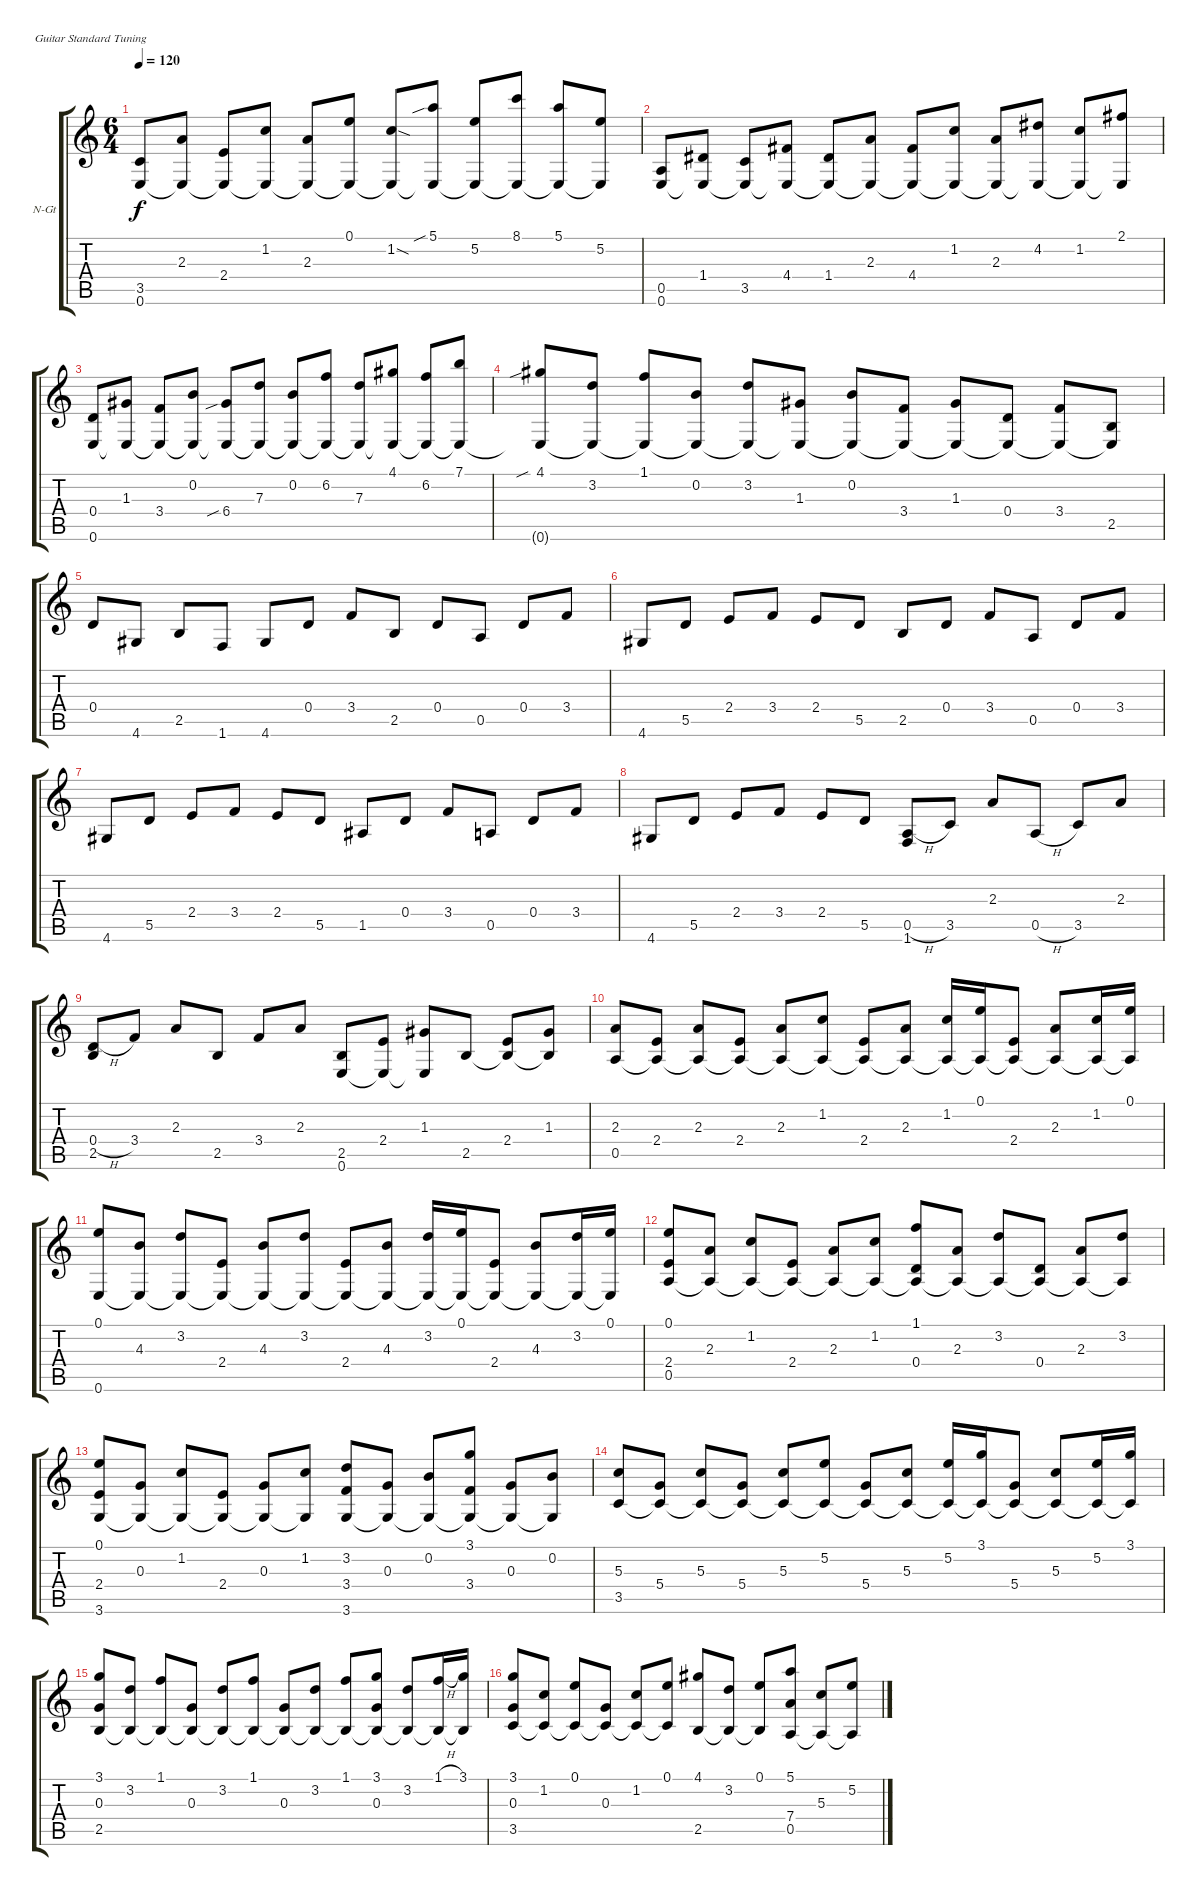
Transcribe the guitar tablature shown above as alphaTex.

\defaultSystemsLayout 4
\bracketExtendMode groupsimilarinstruments
\firstSystemTrackNameOrientation horizontal
\otherSystemsTrackNameOrientation horizontal
\track ("Nylon Guitar" "N-Gt") {instrument acousticguitarnylon}
\staff {score tabs}
\tuning (E4 B3 G3 D3 A2 E2)
\ts (6 4)
\tempo 120
\clef g2
\ks c
(0.6 3.5).8{dy f} (2.3 0.6{t}).8 (2.4 0.6{t}).8 (1.2 0.6{t}).8 (2.3 0.6{t}).8 (0.1 0.6{t}).8 (1.2{sod} 0.6{t}).8 (5.1{sib} 0.6{t}).8 (5.2 0.6{t}).8 (8.1 0.6{t}).8 (5.1 0.6{t}).8 (5.2 0.6{t}).8 |
(0.6 0.5).8 (1.4 0.6{t}).8 (3.5 0.6{t}).8 (4.4 0.6{t}).8 (1.4 0.6{t}).8 (2.3 0.6{t}).8 (4.4 0.6{t}).8 (1.2 0.6{t}).8 (2.3 0.6{t}).8 (4.2 0.6{t}).8 (1.2 0.6{t}).8 (2.1 0.6{t}).8 |
(0.6 0.4).8 (1.3 0.6{t}).8 (3.4 0.6{t}).8 (0.2 0.6{t}).8 (6.4{sib} 0.6{t}).8 (7.3 0.6{t}).8 (0.2 0.6{t}).8 (6.2 0.6{t}).8 (7.3 0.6{t}).8 (4.1 0.6{t}).8 (6.2 0.6{t}).8 (7.1 0.6{t}).8 |
(4.1{sib} 0.6{t}).8 (3.2 0.6{t}).8 (1.1 0.6{t}).8 (0.2 0.6{t}).8 (3.2 0.6{t}).8 (1.3 0.6{t}).8 (0.2 0.6{t}).8 (3.4 0.6{t}).8 (1.3 0.6{t}).8 (0.4 0.6{t}).8 (3.4 0.6{t}).8 (2.5 0.6{t}).8 |
0.4.8 4.6.8 2.5.8 1.6.8 4.6.8 0.4.8 3.4.8 2.5.8 0.4.8 0.5.8 0.4.8 3.4.8 |
4.6.8 5.5.8 2.4.8 3.4.8 2.4.8 5.5.8 2.5.8 0.4.8 3.4.8 0.5.8 0.4.8 3.4.8 |
4.6.8 5.5.8 2.4.8 3.4.8 2.4.8 5.5.8 1.5.8 0.4.8 3.4.8 0.5.8 0.4.8 3.4.8 |
4.6.8 5.5.8 2.4.8 3.4.8 2.4.8 5.5.8 (0.5{h} 1.6).8 3.5.8 2.3.8 0.5{h}.8 3.5.8 2.3.8 |
(0.4{h} 2.5).8 3.4.8 2.3.8 2.5.8 3.4.8 2.3.8 (0.6 2.5).8 (2.4 0.6{t}).8 (1.3 0.6{t}).8 2.5.8 (2.4 2.5{t}).8 (1.3 2.5{t}).8 |
(0.5 2.3).8 (2.4 0.5{t}).8 (2.3 0.5{t}).8 (2.4 0.5{t}).8 (2.3 0.5{t}).8 (1.2 0.5{t}).8 (2.4 0.5{t}).8 (2.3 0.5{t}).8 (1.2 0.5{t}).16 (0.1 0.5{t}).16 (2.4 0.5{t}).8 (2.3 0.5{t}).8 (1.2 0.5{t}).16 (0.1 0.5{t}).16 |
(0.6 0.1).8 (4.3 0.6{t}).8 (3.2 0.6{t}).8 (2.4 0.6{t}).8 (4.3 0.6{t}).8 (3.2 0.6{t}).8 (2.4 0.6{t}).8 (4.3 0.6{t}).8 (3.2 0.6{t}).16 (0.1 0.6{t}).16 (2.4 0.6{t}).8 (4.3 0.6{t}).8 (3.2 0.6{t}).16 (0.1 0.6{t}).16 |
(0.5 2.4 0.1).8 (2.3 0.5{t}).8 (1.2 0.5{t}).8 (2.4 0.5{t}).8 (2.3 0.5{t}).8 (1.2 0.5{t}).8 (1.1 0.4 0.5{t}).8 (2.3 0.5{t}).8 (3.2 0.5{t}).8 (0.4 0.5{t}).8 (2.3 0.5{t}).8 (3.2 0.5{t}).8 |
(3.6 2.4 0.1).8 (0.3 3.6{t}).8 (1.2 3.6{t}).8 (2.4 3.6{t}).8 (0.3 3.6{t}).8 (1.2 3.6{t}).8 (3.6 3.4 3.2).8 (0.3 3.6{t}).8 (0.2 3.6{t}).8 (3.1 3.4 3.6{t}).8 (0.3 3.6{t}).8 (0.2 3.6{t}).8 |
(3.5 5.3).8 (5.4 3.5{t}).8 (5.3 3.5{t}).8 (5.4 3.5{t}).8 (5.3 3.5{t}).8 (5.2 3.5{t}).8 (5.4 3.5{t}).8 (5.3 3.5{t}).8 (5.2 3.5{t}).16 (3.1 3.5{t}).16 (5.4 3.5{t}).8 (5.3 3.5{t}).8 (5.2 3.5{t}).16 (3.1 3.5{t}).16 |
(3.1 0.3 2.5).8 (3.2 2.5{t}).8 (1.1 2.5{t}).8 (0.3 2.5{t}).8 (3.2 2.5{t}).8 (1.1 2.5{t}).8 (0.3 2.5{t}).8 (3.2 2.5{t}).8 (1.1 2.5{t}).8 (3.1 0.3 2.5{t}).8 (3.2 2.5{t}).8 (1.1{h} 2.5{t}).16 (3.1 2.5{t}).16 |
(3.1 0.3 3.5).8 (1.2 3.5{t}).8 (0.1 3.5{t}).8 (0.3 3.5{t}).8 (1.2 3.5{t}).8 (0.1 3.5{t}).8 (4.1 2.5).8 (3.2 2.5{t}).8 (0.1 2.5{t}).8 (5.1 0.5 7.4).8 (5.3 0.5{t}).8 (5.2 0.5{t}).8
